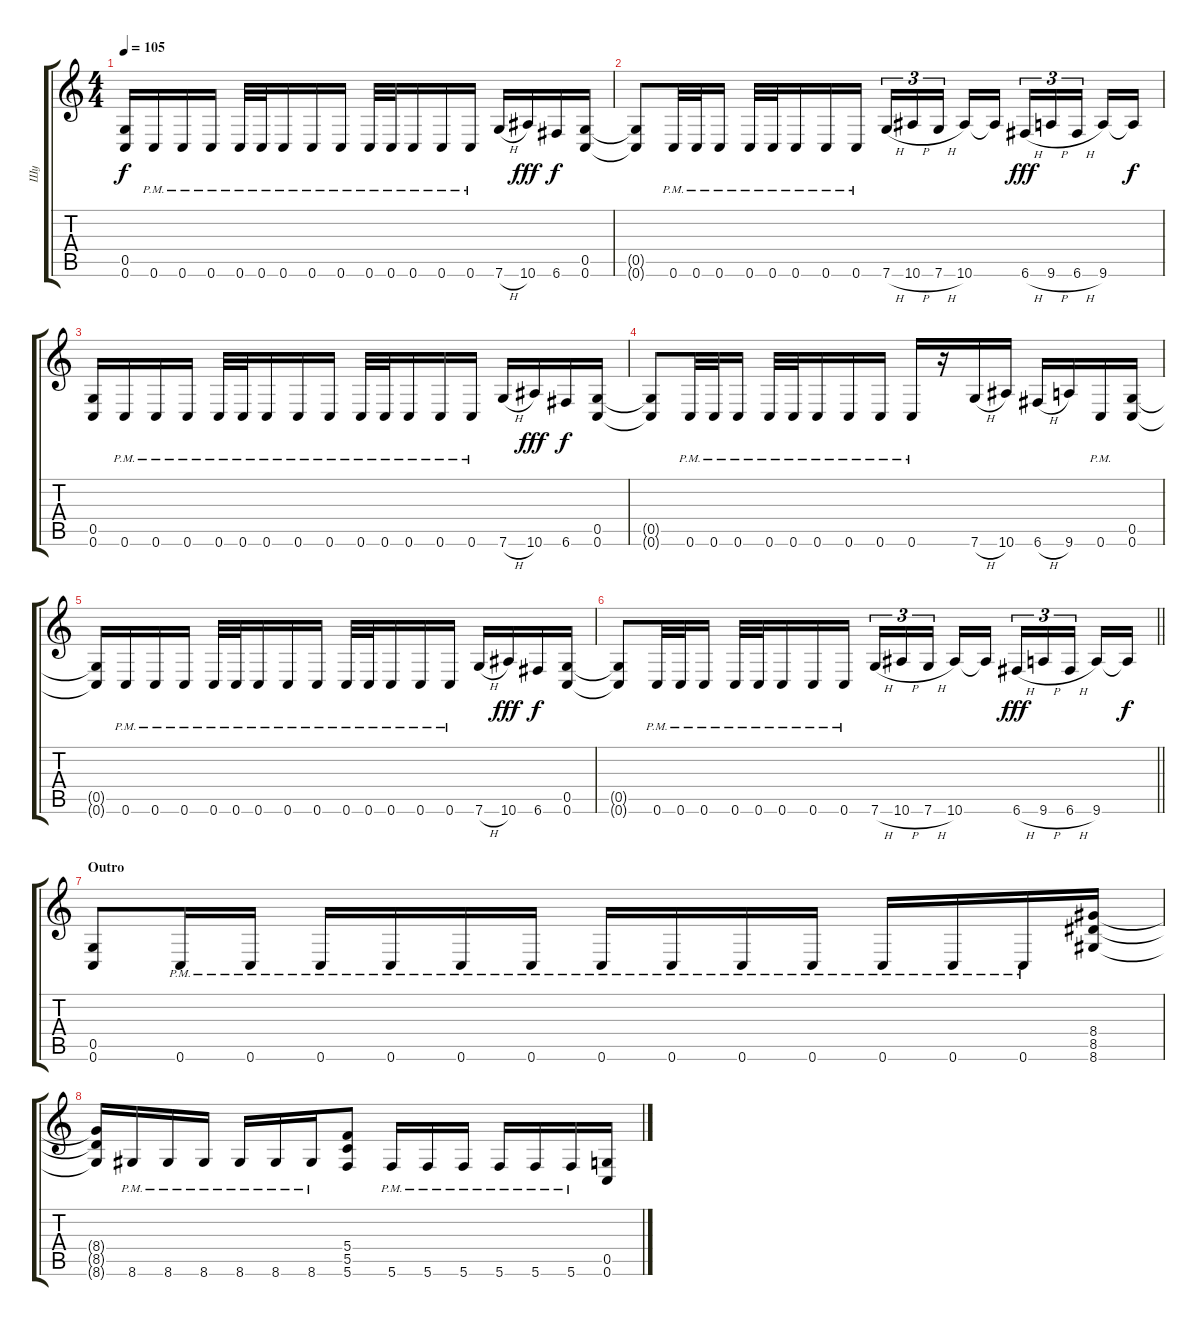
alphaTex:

\track ("Шу" "Шу") {instrument overdrivenguitar}
\staff {score tabs}
\tuning (D4 A3 F3 C3 G2 C2) {hide}
\ts (4 4)
\tempo 105
\clef g2
\ks c
(0.5{t} 0.6{t}).16{dy f} 0.6{pm}.16 0.6{pm}.16 0.6{pm}.16 0.6{pm}.32 0.6{pm}.32 0.6{pm}.16 0.6{pm}.16 0.6{pm}.16 0.6{pm}.32 0.6{pm}.32 0.6{pm}.16 0.6{pm}.16 0.6{pm}.16 7.6{h}.16 10.6.16{dy fff} 6.6.16{dy f} (0.5 0.6).16 |
(0.5{t} 0.6{t}).8 0.6{pm}.32 0.6{pm}.32 0.6{pm}.16 0.6{pm}.32 0.6{pm}.32 0.6{pm}.16 0.6{pm}.16 0.6{pm}.16 7.6{h}.16{tu (3 2)} 10.6{h}.16{tu (3 2)} 7.6{h}.16{tu (3 2) beam splitsecondary} 10.6.16 10.6{t}.16 6.6{h}.16{tu (3 2) dy fff} 9.6{h}.16{tu (3 2)} 6.6{h}.16{tu (3 2) beam splitsecondary} 9.6.16 9.6{t}.16{dy f} |
(0.5 0.6).16 0.6{pm}.16 0.6{pm}.16 0.6{pm}.16 0.6{pm}.32 0.6{pm}.32 0.6{pm}.16 0.6{pm}.16 0.6{pm}.16 0.6{pm}.32 0.6{pm}.32 0.6{pm}.16 0.6{pm}.16 0.6{pm}.16 7.6{h}.16 10.6.16{dy fff} 6.6.16{dy f} (0.5 0.6).16 |
(0.5{t} 0.6{t}).8 0.6{pm}.32 0.6{pm}.32 0.6{pm}.16 0.6{pm}.32 0.6{pm}.32 0.6{pm}.16 0.6{pm}.16 0.6{pm}.16 0.6{pm}.16 r.16 7.6{h}.16 10.6.16 6.6{h}.16 9.6.16 0.6{pm}.16 (0.5 0.6).16 |
(0.5{t} 0.6{t}).16 0.6{pm}.16 0.6{pm}.16 0.6{pm}.16 0.6{pm}.32 0.6{pm}.32 0.6{pm}.16 0.6{pm}.16 0.6{pm}.16 0.6{pm}.32 0.6{pm}.32 0.6{pm}.16 0.6{pm}.16 0.6{pm}.16 7.6{h}.16 10.6.16{dy fff} 6.6.16{dy f} (0.5 0.6).16 |
\barLineRight lightlight
(0.5{t} 0.6{t}).8 0.6{pm}.32 0.6{pm}.32 0.6{pm}.16 0.6{pm}.32 0.6{pm}.32 0.6{pm}.16 0.6{pm}.16 0.6{pm}.16 7.6{h}.16{tu (3 2)} 10.6{h}.16{tu (3 2)} 7.6{h}.16{tu (3 2) beam splitsecondary} 10.6.16 10.6{t}.16 6.6{h}.16{tu (3 2) dy fff} 9.6{h}.16{tu (3 2)} 6.6{h}.16{tu (3 2) beam splitsecondary} 9.6.16 9.6{t}.16{dy f} |
\section ("" "Outro")
(0.5 0.6).8 0.6{pm}.16 0.6{pm}.16 0.6{pm}.16 0.6{pm}.16 0.6{pm}.16 0.6{pm}.16 0.6{pm}.16 0.6{pm}.16 0.6{pm}.16 0.6{pm}.16 0.6{pm}.16 0.6{pm}.16 0.6{pm}.16 (8.4 8.5 8.6).16 |
(8.4{t} 8.5{t} 8.6{t}).16 8.6{pm}.16 8.6{pm}.16 8.6{pm}.16 8.6{pm}.16 8.6{pm}.16 8.6{pm}.16 (5.4 5.5 5.6).8 5.6{pm}.16 5.6{pm}.16 5.6{pm}.16 5.6{pm}.16 5.6{pm}.16 5.6{pm}.16 (0.5 0.6).16
